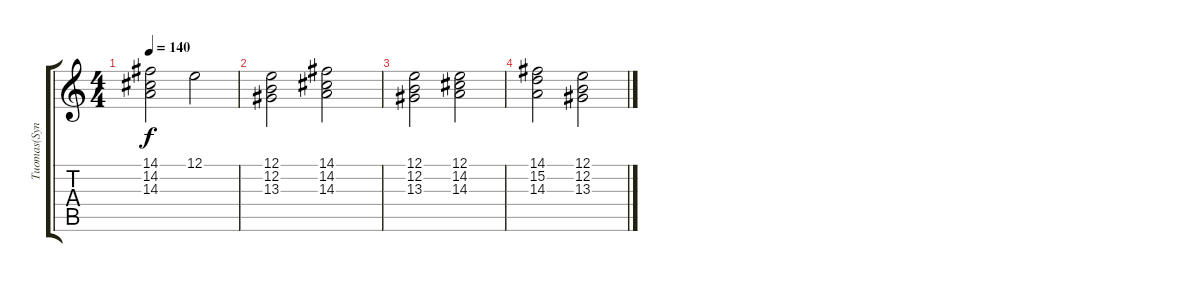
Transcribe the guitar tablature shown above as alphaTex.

\track ("Tuomas(Synth Strings)" "Tuomas(Syn") {instrument synthstrings1}
\staff {score tabs}
\tuning (E4 B3 G3 D3 A2 E2) {hide}
\ts (4 4)
\tempo 140
\clef g2
\ks c
(14.1 14.2 14.3).2{dy f volume 4} 12.1.2{volume 4} |
(12.1 12.2 13.3).2{volume 3} (14.1 14.2 14.3).2{volume 3} |
(12.1 12.2 13.3).2{volume 2} (12.1 14.2 14.3).2{volume 2} |
(14.1 15.2 14.3).2{volume 1} (12.1 12.2 13.3).2{volume 0}
